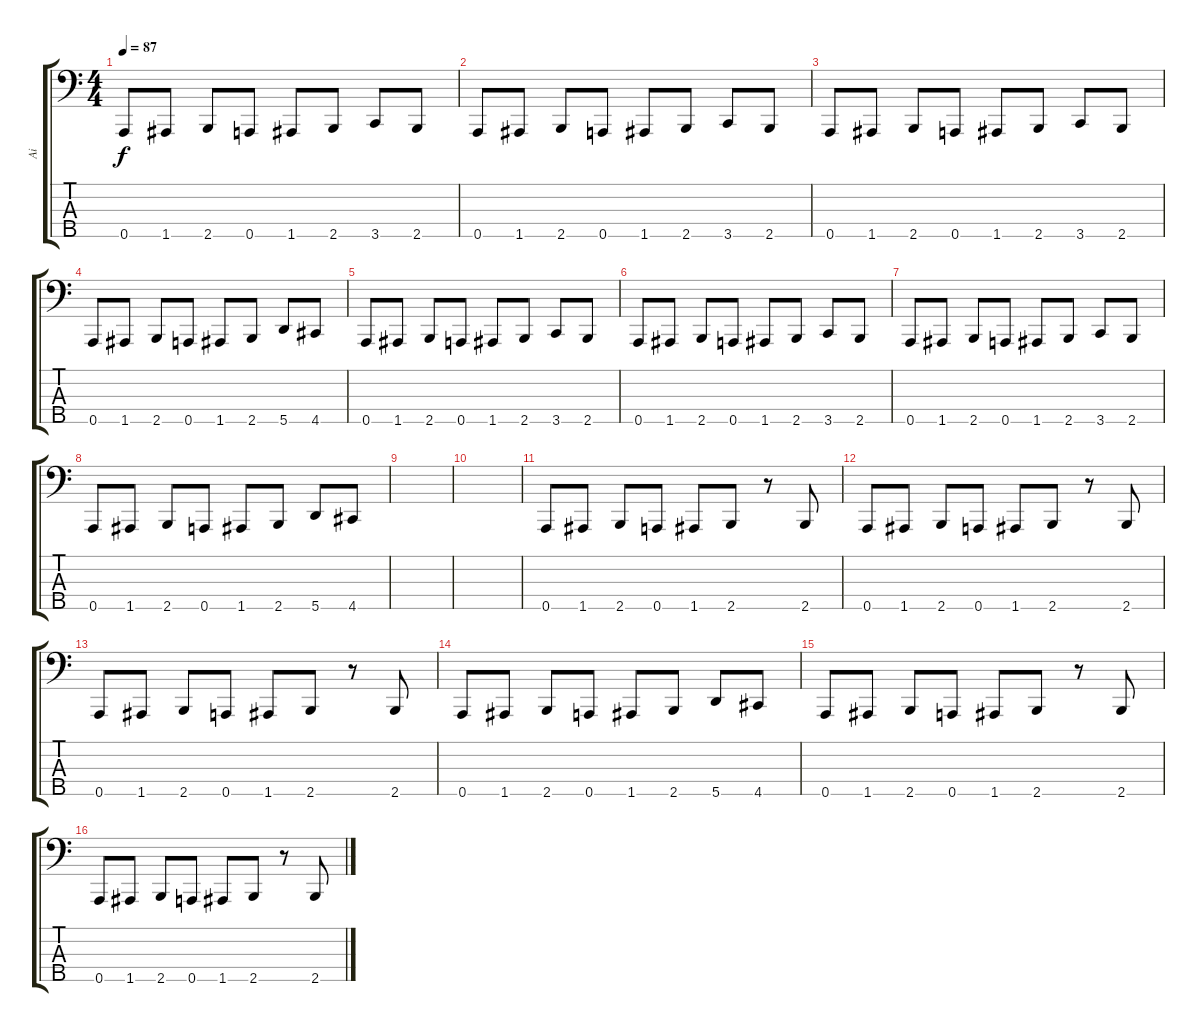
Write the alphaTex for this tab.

\track ("Ai" "Ai") {instrument electricbasspick}
\staff {score tabs}
\tuning (F2 C2 G1 D1 A0) {hide}
\ts (4 4)
\tempo 87
\clef f4
\ks c
0.5.8{dy f} 1.5.8 2.5.8 0.5.8 1.5.8 2.5.8 3.5.8 2.5.8 |
0.5.8 1.5.8 2.5.8 0.5.8 1.5.8 2.5.8 3.5.8 2.5.8 |
0.5.8 1.5.8 2.5.8 0.5.8 1.5.8 2.5.8 3.5.8 2.5.8 |
0.5.8 1.5.8 2.5.8 0.5.8 1.5.8 2.5.8 5.5.8 4.5.8 |
0.5.8 1.5.8 2.5.8 0.5.8 1.5.8 2.5.8 3.5.8 2.5.8 |
0.5.8 1.5.8 2.5.8 0.5.8 1.5.8 2.5.8 3.5.8 2.5.8 |
0.5.8 1.5.8 2.5.8 0.5.8 1.5.8 2.5.8 3.5.8 2.5.8 |
0.5.8 1.5.8 2.5.8 0.5.8 1.5.8 2.5.8 5.5.8 4.5.8 |
|
|
0.5.8 1.5.8 2.5.8 0.5.8 1.5.8 2.5.8 r.8 2.5.8 |
0.5.8 1.5.8 2.5.8 0.5.8 1.5.8 2.5.8 r.8 2.5.8 |
0.5.8 1.5.8 2.5.8 0.5.8 1.5.8 2.5.8 r.8 2.5.8 |
0.5.8 1.5.8 2.5.8 0.5.8 1.5.8 2.5.8 5.5.8 4.5.8 |
0.5.8 1.5.8 2.5.8 0.5.8 1.5.8 2.5.8 r.8 2.5.8 |
0.5.8 1.5.8 2.5.8 0.5.8 1.5.8 2.5.8 r.8 2.5.8
